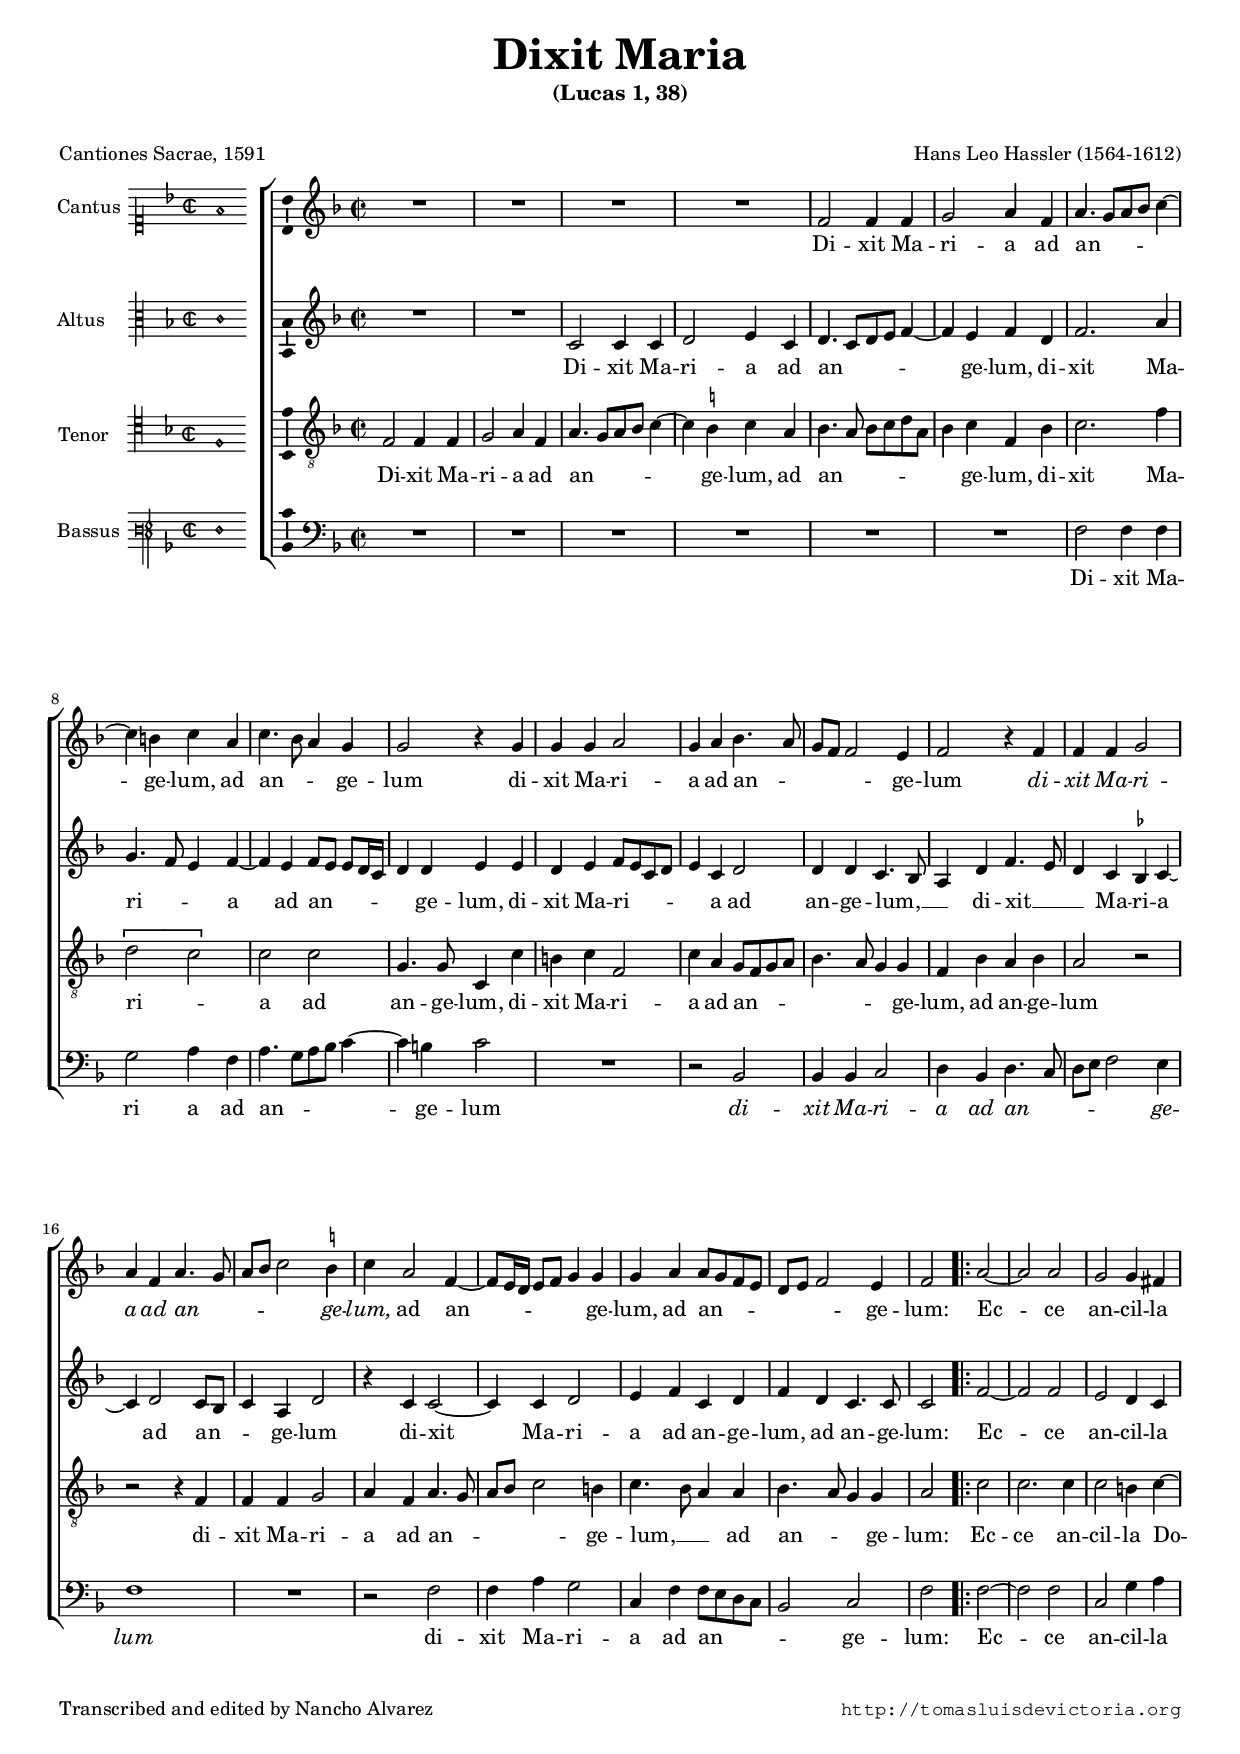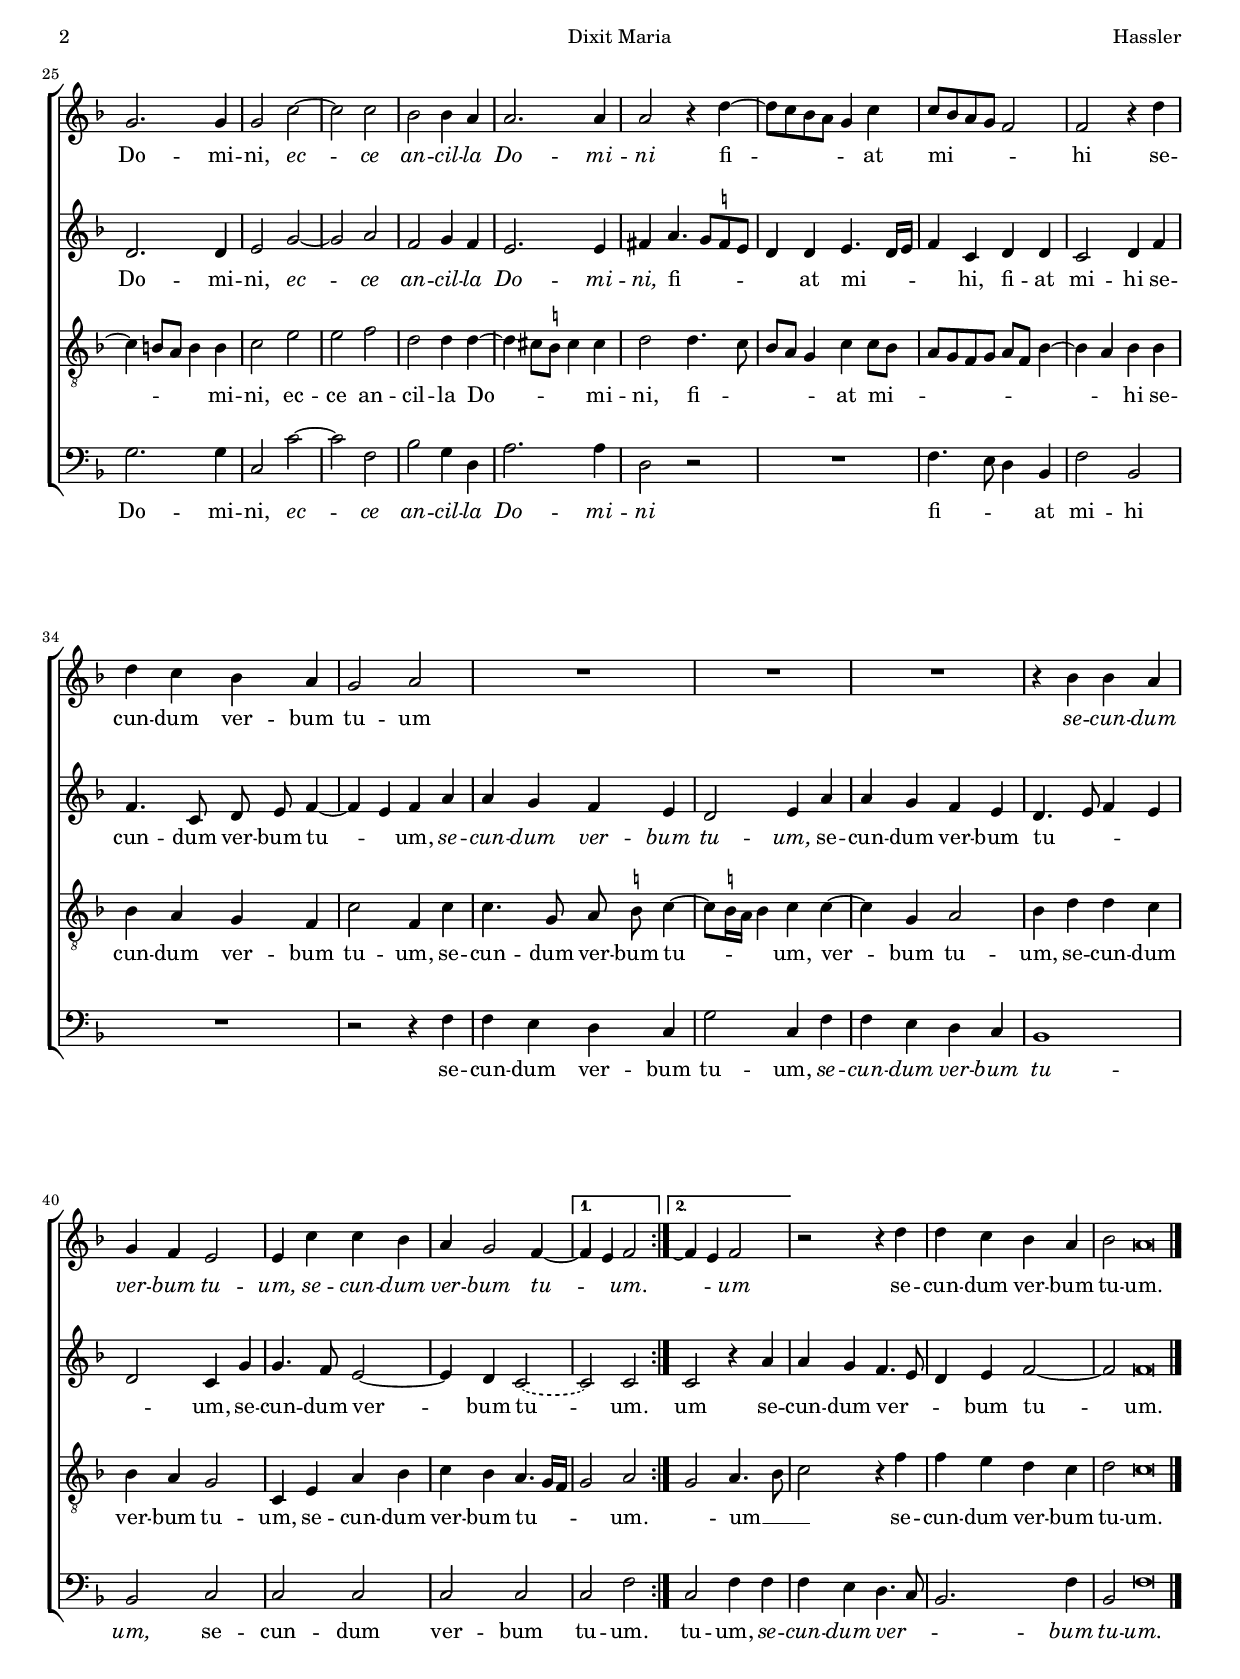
\version "2.18.0"

#(set-default-paper-size "a4")
#(set-global-staff-size 16.6)
#(ly:set-option 'point-and-click #f)
%mobile -s15.5 -i3.2 -ball

italicas=\override LyricText.font-shape = #'italic
rectas=\override LyricText.font-shape = #'upright
ss=\once \set suggestAccidentals = ##t
incipitwidth = 20
mtempo={\tempo 4 = 100}
mtempob={\tempo 4 = 50}

htitle="Dixit Maria"
hcomposer="Hassler"

\header {
	title=\markup{\fontsize #3 "Dixit Maria"}
	subtitle="(Lucas 1, 38)"
	subsubtitle=\markup{\null \vspace #1 }
	composer="Hans Leo Hassler (1564-1612)"
        pdfauthor=\composer
	%opus="(-)"
	poet=\markup{"Cantiones Sacrae, 1591"} % Haßler, Hans Leo: CANTIONES SACRAE DE FESTIS PRAEcipuis totius anni, 4. 5. 6. 7. 8. & plurium vocum
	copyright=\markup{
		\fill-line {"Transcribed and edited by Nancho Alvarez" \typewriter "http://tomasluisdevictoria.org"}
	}
%	tagline=""
}

global={\key f \major \time 2/2 \skip 1*21 \skip 2
        %tablet \break \bar ".|:-||"
        \repeat volta 2 {\skip 2 \skip 1*20 }
        \alternative {{\skip 1 }{\skip 1 }}
        \skip 1*3
	\bar "|."
}


cantus=\relative c'{
	R1*4
	f2 f4 f 
	g2 a4 f
	a4. g8[ a bes] c4 ~
	c b c a
	c4. bes8 a4 g
	g2 r4 g
	g g a2
	g4 a bes4. a8
	g8 f f2 e4
	f2 r4 f
	f f g2
	a4 f a4. g8
	a bes c2 \ss b4
	c4 a2 f4 ~
	f8[ e16 d] e8[ f] g4 g
	g4 a a8 g f e
	d e f2 e4
	f2 a ~
	a a
	g g4 fis
	g2. g4
	g2 c ~
	c c
	bes bes4 a
	a2. a4
	a2 r4 d ~
	d8 c bes a g4 c
	c8 bes a g f2
	f2 r4 d'
	d c bes a
	g2 a 
	R1*3
	r4 bes bes a
	g f e2
	e4 c' c bes
	a g2 f4 ~
	f e f2
	
	f4\repeatTie e4
	f2
	r r4 d'
	d c bes a
	bes2 a\breve*1/4
}

altus=\relative c'{
	R1*2
	c2 c4 c 
	d2 e4 c
	d4. c8[ d e] f4 ~
	f e f d
	f2. a4
	g4. f8 e4 f ~
	f4 e f8[ e] e[ d16 c]
	d4 d e e
	d e f8 e c d
	e4 c d2
	d4 d c4. bes8
	a4 d f4. e8
	d4 c \ss bes! c ~ % b en original
	c d2 c8 bes
	c4 a d2
	r4 c c2 ~
	c4 c d2
	e4 f c d
	f4 d c4. c8
	c2 f ~
	f f
	e d4 c
	d2. d4
	e2 g ~
	g a
	f g4 f
	e2. e4
	fis a4. g8 \ss f e
	d4 d e4. d16 e
	f4 c d d
	c2 d4 f
	f4. c8 d \noBeam e f4 ~
	f4 e f a
	a g f e
	d2 e4 a
	a g f e
	d4. e8 f4 e
	d2 c4 g'
	g4. f8 e2 ~
	e4 d
	\tieDashed
	 c2 ~
	c c
	\tieSolid
	
	c r4 a'
	a g f4. e8
	d4 e f2 ~
	f f\breve*1/4
}

tenor=\relative c{
	f2 f4 f
	g2 a4 f
	a4. g8[ a bes] c4 ~
	c \ss b c a
	bes4. a8 bes c d a
	bes4 c f, bes
	c2. f4
	\[d2 c\]
	c2 c
	g4. g8 c,4 c'
	b c f,2
	c'4 a g8 f g a
	bes4. a8 g4 g
	f bes a bes
	a2 r
	r2 r4 f
	f f g2
	a4 f a4. g8
	a8 bes c2 b4
	c4. bes8 a4 a
	bes4. a8 g4 g
	a2 c
	c2. c4
	c2 b4 c ~
	c4 b8 a b4 b % segunda vez sostenido en el segundo si
	c2 e
	e f
	d d4 d ~ % parece que el primer re está tachado
	d cis8 \ss b cis4 cis
	d2 d4. c8
	bes8 a g4 c c8 bes
	a g f g a f bes4 ~
	bes4 a bes bes
	bes a g f
	c'2 f,4 c'
	c4. g8 a \noBeam \ss b c4 ~
	c8[ \ss b16 a] b4 c c ~
	c g a2
	bes4 d d c
	bes a g2
	c,4 e a4 bes
	c4 bes a4. g16 f
	g2 a
	
	
	g2 a4. bes8
	c2 r4 f
	f e d4 c
	d2 c\breve*1/4
}

bassus=\relative c{
	R1*6
	f2 f4 f
	g2 a4 f
	a4. g8[ a bes] c4 ~
	c b c2
	R1
	r2 bes,
	bes4 bes c2
	d4 bes d4. c8
	d e f2 e4
	f1
	R1
	r2 f
	f4 a g2
	c,4 f f8 e d c
	bes2 c
	f f ~
	f f
	c g'4 a
	g2. g4
	c,2 c' ~
	c f,
	bes g4 d
	a'2. a4
	d,2 r
	R1
	f4. e8 d4 bes
	f'2 bes,
	R1
	r2 r4 f'
	f e d c
	g'2 c,4 f
	f e d c
	bes1
	bes2 c
	c c 
	c c
	c f
	
	c f4 f
	f e d4. c8
	bes2. f'4 % no se ve bien el puntillo, está sobre el pentagrama
	bes,2 f'\breve*1/4
}

textocantus=\lyricmode{
Di -- xit Ma -- ri -- a ad an -- _ _ _ _ ge -- lum,
ad an -- _ _ ge -- lum
di -- xit Ma -- ri -- a ad an -- _ _ _ _ ge -- lum
\italicas 
di -- xit Ma -- ri -- a ad an -- _ _ _ _ ge -- lum,
\rectas
ad an -- _ _ _ _ _ ge -- lum,
ad an -- _ _ _ _ _ _ ge -- lum:
Ec -- ce an -- cil -- la
Do -- mi -- ni,
\italicas
ec -- ce an -- cil -- la Do -- mi -- ni
\rectas
fi -- _ _ _ _ at mi -- _ _ _ _ hi
se -- cun -- dum ver -- bum tu -- um
\italicas
se -- cun -- dum ver -- bum tu -- um,
se -- cun -- dum ver -- bum tu -- _ um.
"  " -- _ um
\rectas
se -- cun -- dum ver -- bum tu -- um.
}

textoaltus=\lyricmode{
Di -- xit Ma -- ri -- a 
ad an -- _ _ _ _ ge -- lum,
di -- xit Ma -- ri -- _ _ a
ad an -- _ _ _ _ _ ge -- lum,
di -- xit Ma -- ri -- _ _ _ _ a
ad an -- ge -- lum, __ _ _ 
di -- xit __ _ _ Ma -- ri -- a
ad an -- _ _ ge -- lum
di -- xit Ma -- ri -- a
ad an -- ge -- lum,
ad an -- ge -- lum:
Ec -- ce an -- cil -- la Do -- mi -- ni,
\italicas
ec -- ce an -- cil -- la Do -- mi -- ni,
\rectas
fi -- _ _ _ _ at mi -- _ _ _ hi,
fi -- at mi -- hi % segunda vez ij
se -- cun -- dum ver -- bum tu -- _ um, % un poco movido el texto
\italicas
se -- cun -- dum ver -- bum tu -- um,
\rectas
se -- cun -- dum ver -- bum tu -- _ _ _ _ um,
se -- cun -- dum ver -- bum tu -- um.

um
se -- cun -- dum ver -- _ _ bum tu -- um.
}

textotenor=\lyricmode{
Di -- xit Ma -- ri -- a 
ad an -- _ _ _ _ ge -- lum,
ad an -- _ _ _ _ _ _ ge -- lum,
di -- xit Ma -- ri -- _ a 
ad an -- ge -- lum,
di -- xit Ma -- ri -- a
ad an -- _ _ _ _ _ _ ge -- lum,
ad an -- ge -- lum
di -- xit Ma -- ri -- a
ad an -- _ _ _ _ ge -- lum, __ _ _ 
ad an -- _ _ ge -- lum:
Ec -- ce an -- cil -- la 
Do -- _ _ _ mi -- ni,
ec -- ce an -- cil -- la
Do -- _ _ _ mi -- ni,
fi -- _ _ _ _ at mi -- _ _ _ _ _ _ _ _ _ hi
se -- cun -- dum ver -- bum tu -- um,
se -- cun -- dum ver -- bum tu -- _ _ _ um,
ver -- bum tu -- um,
se -- cun -- dum ver -- bum tu -- um,
se -- cun -- dum ver -- bum % segunda vez ij
tu -- _ _ _ um.

"  " -- um __ _ _ 
se -- cun -- dum ver -- bum tu -- um.
}

textobassus=\lyricmode{
Di -- xit Ma -- ri a
ad an -- _ _ _ _ ge -- lum
\italicas
di -- xit Ma -- ri -- a
ad an -- _ _ _ _ ge -- lum
\rectas
di -- xit Ma -- ri -- a 
ad an -- _ _ _ _ ge -- lum:
Ec -- ce an -- cil -- la Do -- mi -- ni,
\italicas
ec -- ce an -- cil -- la Do -- mi -- ni
\rectas
fi -- _ _ at mi -- hi
se -- cun -- dum ver -- bum tu -- um,
\italicas
se -- cun -- dum ver -- bum tu -- um,
\rectas
se -- cun -- dum ver -- bum tu -- um.


tu -- um,
\italicas
se -- cun -- dum ver -- _ _ bum tu -- um.
}


incipitcantus=\markup{
	\score{
		{ 
		\set Staff.instrumentName="Cantus "
		\override NoteHead.style = #'neomensural
		\override Staff.TimeSignature.style = #'neomensural
		\cadenzaOn 
		\clef "petrucci-c1"
		\key f \major
		\time 2/2
                f'1
		} 

	\layout { line-width=\incipitwidth indent = 0 }
	}
}

incipitaltus=\markup{
	\score{
		{ 
		\set Staff.instrumentName="Altus    "
		\override NoteHead.style = #'neomensural 
		\override Staff.TimeSignature.style = #'neomensural
		\cadenzaOn 
		\clef "petrucci-c3"
		\key f \major
		\time 2/2
                c'1
		} 
	\layout { line-width=\incipitwidth indent = 0 }
	}
}


incipittenor=\markup{
	\score{
		{ 
		\set Staff.instrumentName="Tenor   "
		\override NoteHead.style = #'neomensural 
		\override Staff.TimeSignature.style = #'neomensural
		\cadenzaOn 
		\clef "petrucci-c4"
		\key f \major
		\time 2/2
                f1
		} 
	\layout { line-width=\incipitwidth indent=0 }
	}
}

incipitbassus=\markup{
	\score{
		{ 
		\set Staff.instrumentName="Bassus "
		\override NoteHead.style = #'neomensural
		\override Staff.TimeSignature.style = #'neomensural
		\cadenzaOn 
		\clef "petrucci-f3"
		\key f \major
		\time 2/2
                f1
		} 
	\layout { line-width=\incipitwidth indent = 0 }
	}
}

%\layout {
%       \context {\Voice
%               \remove Ligature_bracket_engraver
%               \consists Mensural_ligature_engraver
%       }
%       line-width=\incipitwidth
%       indent = 0
%}

\score {\transpose c' c'{
\new ChoirStaff<<

	\new Staff <<\global
	\new Voice="v1" {
		\set Staff.instrumentName=\incipitcantus
		\clef "treble"
		\cantus }
	\new Lyrics \lyricsto "v1" {\textocantus }
	>>

	\new Staff <<\global
	\new Voice="v2" {
		\set Staff.instrumentName=\incipitaltus
		\clef "treble"
		\altus }
	\new Lyrics \lyricsto "v2" {\textoaltus }
	>>
	
	\new Staff <<\global
	\new Voice="v3" {
		\set Staff.instrumentName=\incipittenor
		\clef "G_8"
		\tenor }
	\new Lyrics \lyricsto "v3" {\textotenor }
	>>

	\new Staff <<\global
	\new Voice="v4" {
		\set Staff.instrumentName=\incipitbassus
		\clef "bass"
		\bassus }
	\new Lyrics \lyricsto "v4" {\textobassus }
	>>
	
>>

	} % transpose

\layout{ 
	\context {\Lyrics 
		\override VerticalAxisGroup.staff-affinity = #UP
		\override VerticalAxisGroup.nonstaff-relatedstaff-spacing =
			#'((basic-distance . 0) (minimum-distance . 0) (padding . 1))
		\override LyricText.font-size = #1.2
		\override LyricHyphen.minimum-distance = #0.5
	}
	\context {\Score 
		tempoHideNote = ##t
		\override BarNumber.padding = #2 
	}
	\context {\Voice 
		%melismaBusyProperties = #'()
		%autoBeaming = ##f
	}
	\context {\Staff 
                %\RemoveEmptyStaves
                %\override VerticalAxisGroup.remove-first = ##t
		\override VerticalAxisGroup.staff-staff-spacing =
			#'((basic-distance . 11) (minimum-distance . 0) (padding . 1))
		\consists Ambitus_engraver 
		\override LigatureBracket.padding = #1
	}
}

%\midi { \mtempo }

}


\paper{
	evenHeaderMarkup=\markup  \fill-line { \fromproperty #'page:page-number-string \htitle \hcomposer }
	oddHeaderMarkup= \markup  \fill-line { \on-the-fly #not-first-page \hcomposer \on-the-fly #not-first-page \htitle \on-the-fly #not-first-page \fromproperty #'page:page-number-string }
	%system-count=20
	%page-count = 8
	ragged-last-bottom = ##f
	indent=3.6\cm
	system-system-spacing =
	#'((basic-distance . 20) (minimum-distance . 0) (padding . 5))
	top-system-spacing = % header
	#'((basic-distance . 8) (minimum-distance . 0) (padding . 0))
	last-bottom-spacing = % footer
	#'((basic-distance . 12) (minimum-distance . 0) (padding . 0))
	markup-system-spacing.padding = #1.5
}
